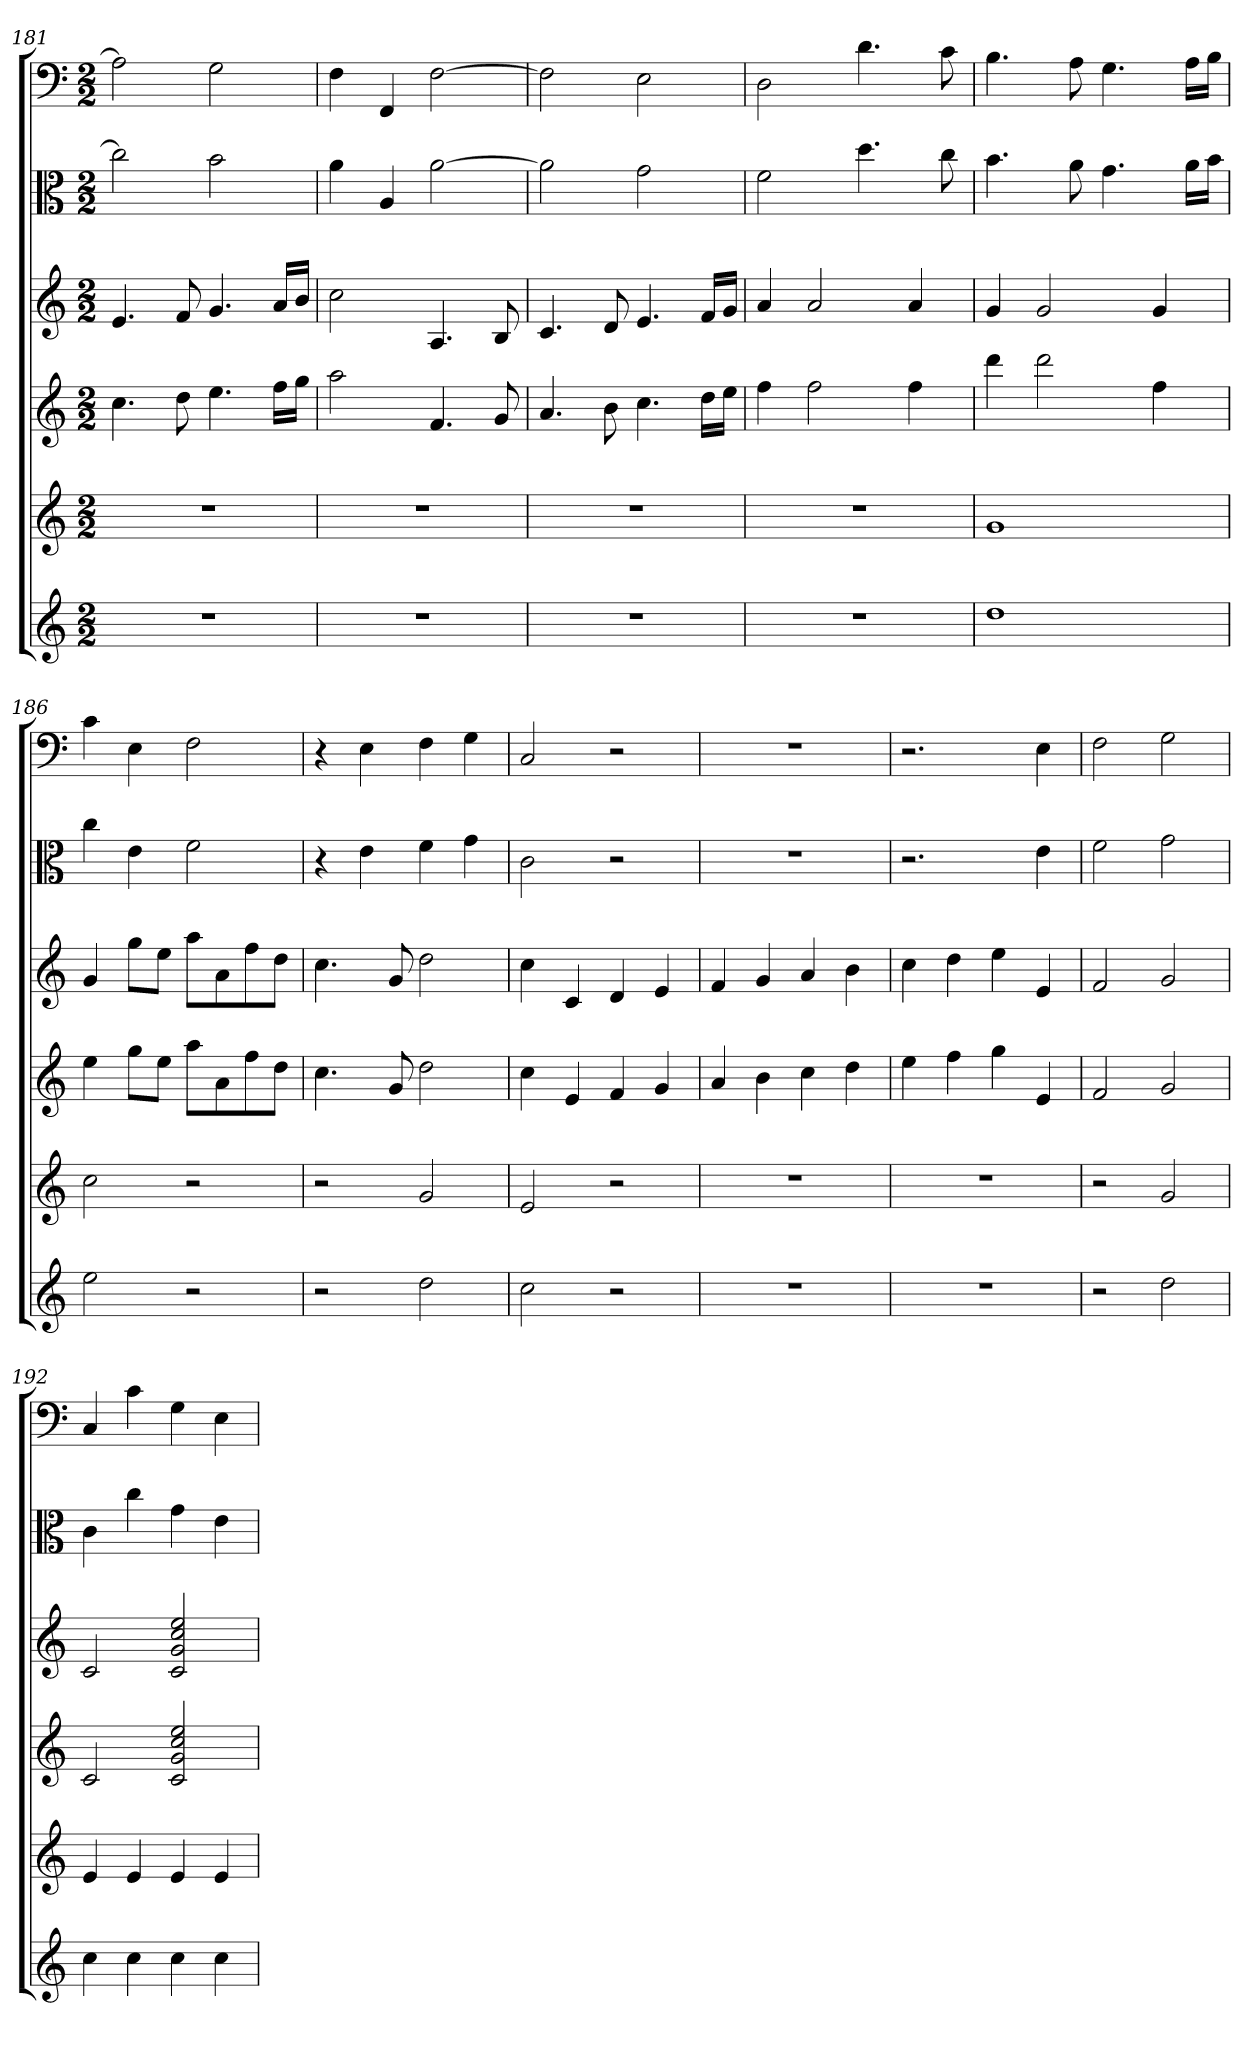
**kern	**kern	**kern	**kern	**kern	**kern
*part6	*part5	*part4	*part3	*part2	*part1
*staff6	*staff5	*staff4	*staff3	*staff2	*staff1
*	*	*	*	*clefC3	*clefF4
*k[]	*k[]	*k[]	*k[]	*k[]	*k[]
*C:	*C:	*C:	*C:	*C:	*C:
*M2/2	*M2/2	*M2/2	*M2/2	*M2/2	*M2/2
=181	=181	=181	=181	=181	=181
1r	1r	4.cc	4.e	2cc]	2A]
.	.	8dd	8f	.	.
.	.	4.ee	4.g	2b	2G
.	.	16ffLL	16aLL	.	.
.	.	16ggJJ	16bJJ	.	.
=182	=182	=182	=182	=182	=182
1r	1r	2aa	2cc	4a	4F
.	.	.	.	4A	4FF
.	.	4.f	4.A	[2a	[2F
.	.	8g	8B	.	.
=183	=183	=183	=183	=183	=183
1r	1r	4.a	4.c	2a]	2F]
.	.	8b	8d	.	.
.	.	4.cc	4.e	2g	2E
.	.	16ddLL	16fLL	.	.
.	.	16eeJJ	16gJJ	.	.
=184	=184	=184	=184	=184	=184
1r	1r	4ff	4a	2f	2D
.	.	2ff	2a	.	.
.	.	.	.	4.dd	4.d
.	.	4ff	4a	.	.
.	.	.	.	8cc	8c
=185	=185	=185	=185	=185	=185
1dd	1g	4ddd	4g	4.b	4.B
.	.	2ddd	2g	.	.
.	.	.	.	8a	8A
.	.	.	.	4.g	4.G
.	.	4ff	4g	.	.
.	.	.	.	16a\LL	16A\LL
.	.	.	.	16b\JJ	16B\JJ
=186	=186	=186	=186	=186	=186
2ee	2cc	4ee	4g	4cc	4c
.	.	8ggL	8ggL	4e	4E
.	.	8eeJ	8eeJ	.	.
2r	2r	8aaL	8aaL	2f	2F
.	.	8a	8a	.	.
.	.	8ff	8ff	.	.
.	.	8ddJ	8ddJ	.	.
=187	=187	=187	=187	=187	=187
2r	2r	4.cc	4.cc	4r	4r
.	.	.	.	4e	4E
.	.	8g	8g	.	.
2dd	2g	2dd	2dd	4f	4F
.	.	.	.	4g	4G
=188	=188	=188	=188	=188	=188
2cc	2e	4cc	4cc	2c	2C
.	.	4e	4c	.	.
2r	2r	4f	4d	2r	2r
.	.	4g	4e	.	.
=189	=189	=189	=189	=189	=189
1r	1r	4a	4f	1r	1r
.	.	4b	4g	.	.
.	.	4cc	4a	.	.
.	.	4dd	4b	.	.
=190	=190	=190	=190	=190	=190
1r	1r	4ee	4cc	2.r	2.r
.	.	4ff	4dd	.	.
.	.	4gg	4ee	.	.
.	.	4e	4e	4e	4E
=191	=191	=191	=191	=191	=191
2r	2r	2f	2f	2f	2F
2dd	2g	2g	2g	2g	2G
=192	=192	=192	=192	=192	=192
4cc	4e	2c	2c	4c	4C
4cc	4e	.	.	4cc	4c
4cc	4e	2c 2g 2cc 2ee	2c 2g 2cc 2ee	4g	4G
4cc	4e	.	.	4e	4E
=	=	=	=	=	=
*-	*-	*-	*-	*-	*-
